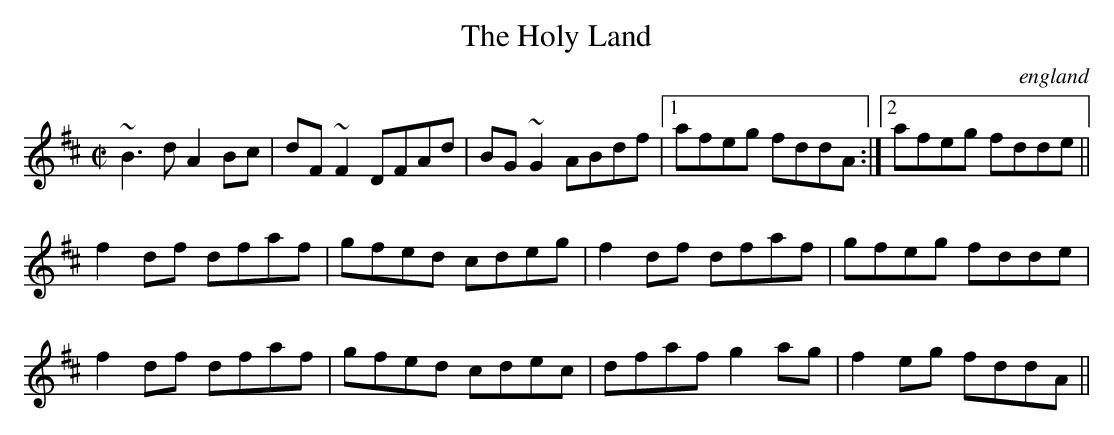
X:1
T:Holy Land, The
O:england
M:C|
K:D
~B3d A2Bc|dF~F2 DFAd|BG~G2 ABdf|1 afeg fddA:|2 afeg fdde||
f2df dfaf|gfed cdeg|f2df dfaf|gfeg fdde|
f2df dfaf|gfed cdec|dfaf g2ag|f2eg fddA||
